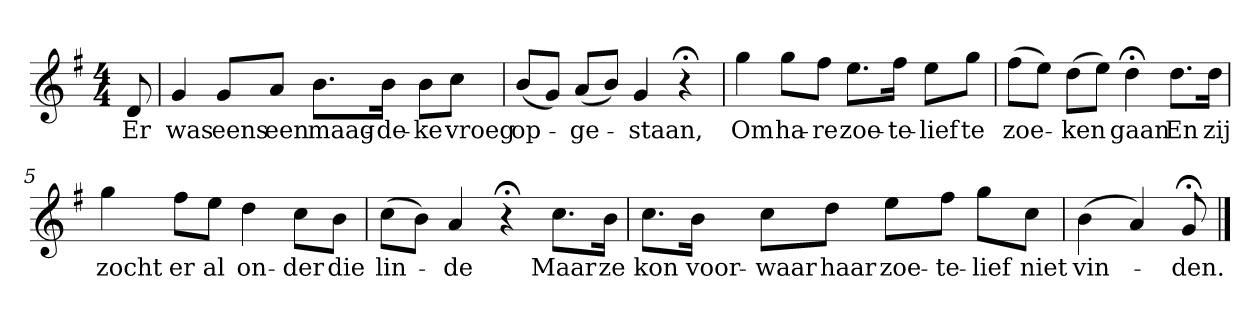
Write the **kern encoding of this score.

**kern	**text
*part1	*part1
*staff1	*staff1
*k[f#]	*
*G:	*
*M4/4	*
*MM120	*
=	=
8d	Er
=1	=1
4g	was
8gL	eens
8aJ	een
8.bL	maag-
16bJk	-de-
8bL	-ke
8ccJ	vroeg
=2	=2
(8bL	op-
8gJ)	.
(8aL	-ge-
8bJ)	.
4g	-staan,
4r;<	.
=3	=3
4gg	Om
8ggL	ha-
8ff#J	-re
8.eeL	zoe-
16ff#Jk	-te-
8eeL	-lief
8ggJ	te
=4	=4
(8ff#L	zoe-
8eeJ)	.
(8ddL	-ken
8eeJ)	.
4dd;<	gaan
8.ddL	En
16ddJk	zij
=5	=5
4gg	zocht
8ff#L	er
8eeJ	al
4dd	on-
8ccL	-der
8bJ	die
=6	=6
(8ccL	lin-
8bJ)	.
4a	-de
4r;<	.
8.ccL	Maar
16bJk	ze
=7	=7
8.ccL	kon
16bJk	voor-
8ccL	-waar
8ddJ	haar
8eeL	zoe-
8ff#J	-te-
8ggL	-lief
8ccJ	niet
=8	=8
(4b	vin-
4a)	.
8g;<	-den.
==	==
*-	*-
